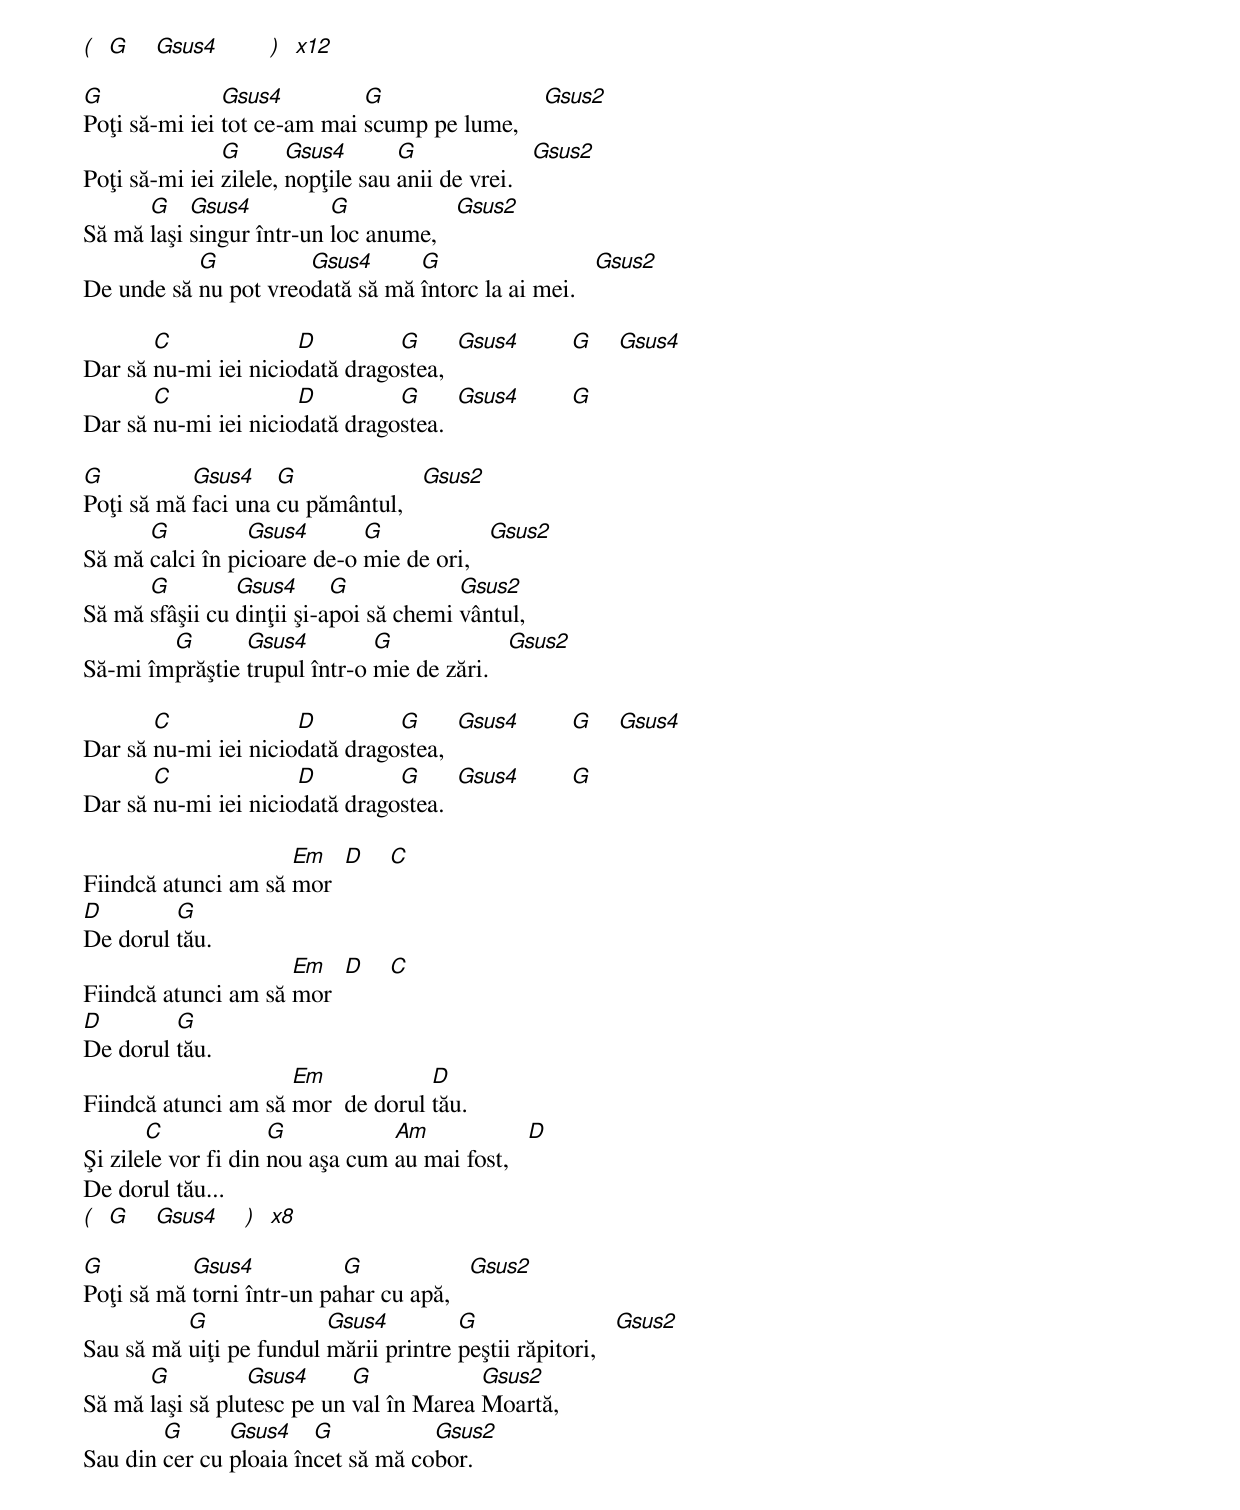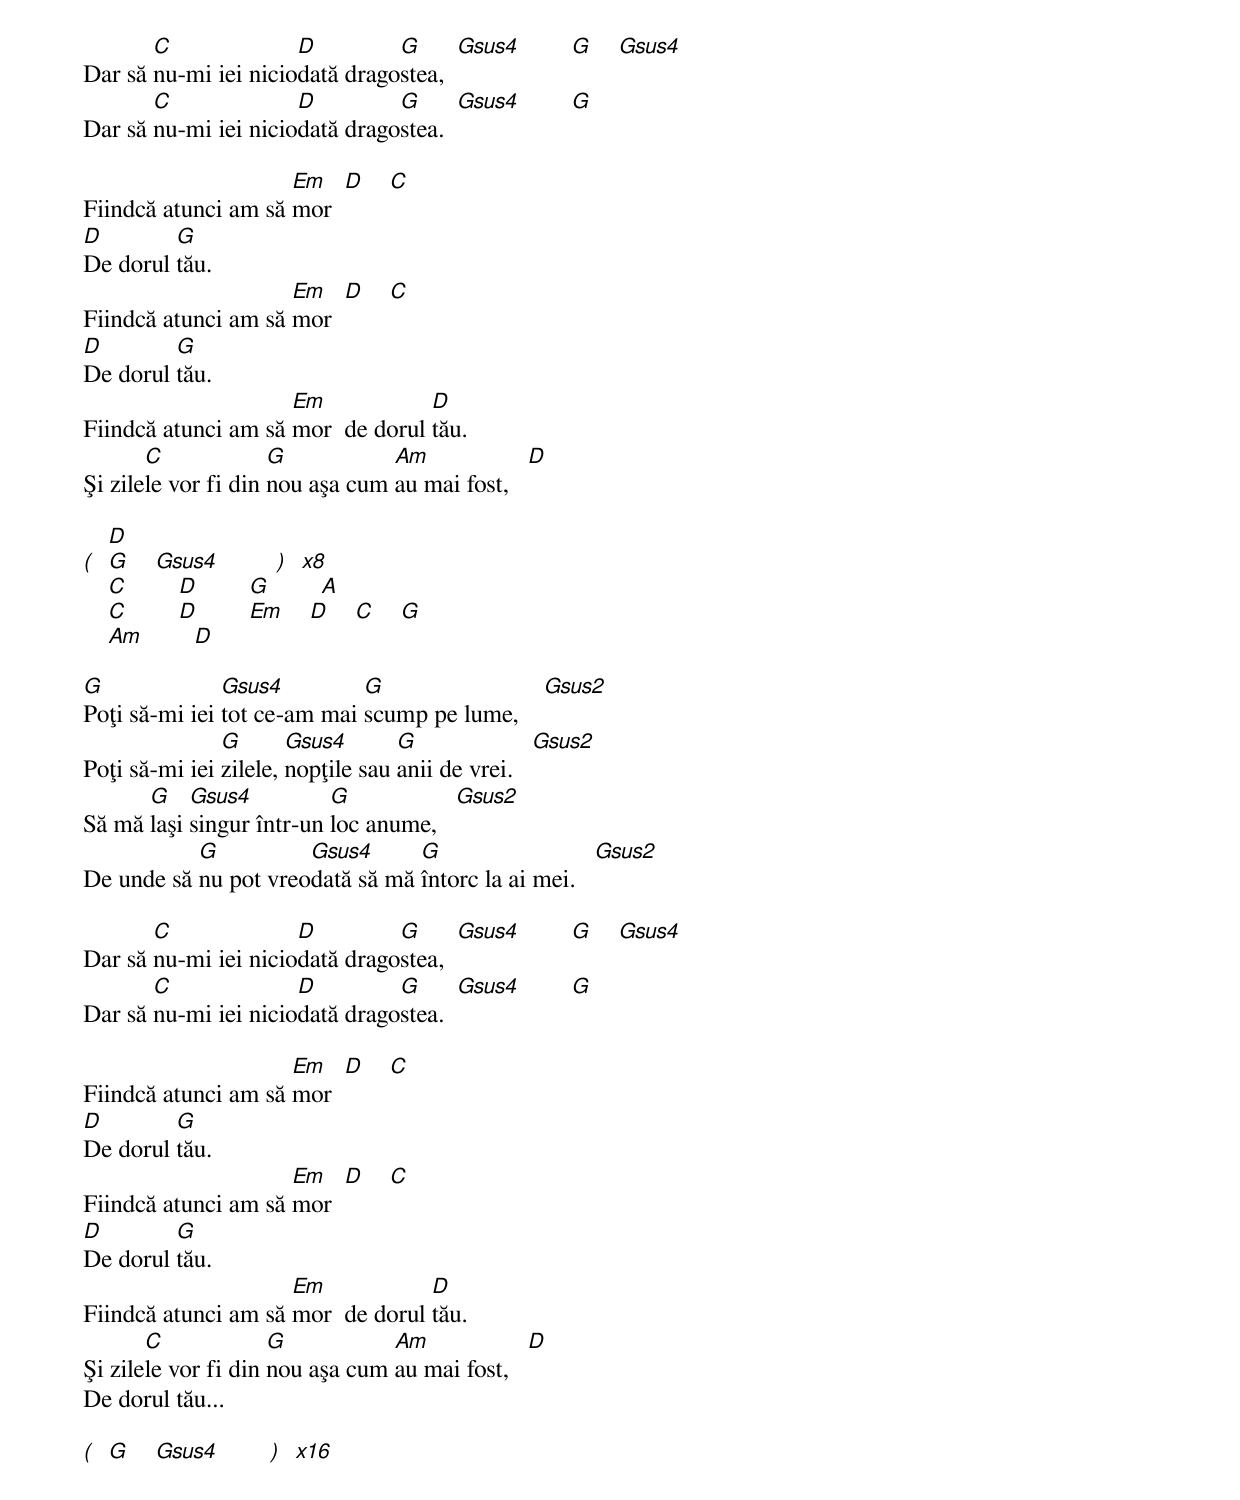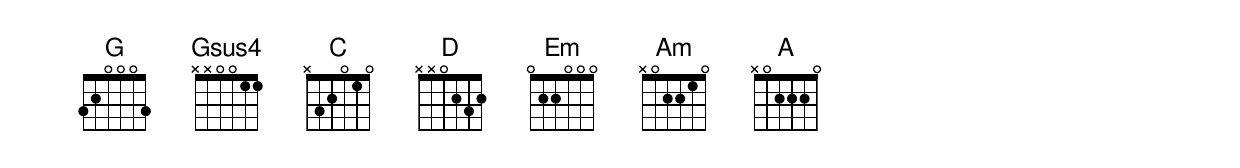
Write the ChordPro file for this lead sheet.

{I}
[(]  [G]    [Gsus4]        [)]  [x12]

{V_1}
[G]Poţi să-mi iei [Gsus4]tot ce-am mai [G]scump pe lume,    [Gsus2]
Poţi să-mi iei [G]zilele, [Gsus4]nopţile sau [G]anii de vrei.   [Gsus2]
Să mă [G]laşi [Gsus4]singur într-un [G]loc anume,   [Gsus2]
De unde să [G]nu pot vreo[Gsus4]dată să mă [G]întorc la ai mei.   [Gsus2]

{C}
Dar să [C]nu-mi iei nicio[D]dată drago[G]stea,  [Gsus4]        [G]    [Gsus4]
Dar să [C]nu-mi iei nicio[D]dată drago[G]stea.  [Gsus4]        [G]

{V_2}
[G]Poţi să mă [Gsus4]faci una [G]cu pământul,   [Gsus2]
Să mă [G]calci în pi[Gsus4]cioare de-o [G]mie de ori,   [Gsus2]
Să mă [G]sfâşii cu [Gsus4]dinţii şi-a[G]poi să chemi [Gsus2]vântul,
Să-mi îm[G]prăştie [Gsus4]trupul într-o [G]mie de zări.   [Gsus2]

{C}
Dar să [C]nu-mi iei nicio[D]dată drago[G]stea,  [Gsus4]        [G]    [Gsus4]
Dar să [C]nu-mi iei nicio[D]dată drago[G]stea.  [Gsus4]        [G]

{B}
Fiindcă atunci am să [Em]mor  [D]    [C]
[D]De dorul [G]tău.
Fiindcă atunci am să [Em]mor  [D]    [C]
[D]De dorul [G]tău.
Fiindcă atunci am să [Em]mor  de dorul [D]tău.
Şi zile[C]le vor fi din [G]nou aşa cum [Am]au mai fost,   [D]
De dorul tău...
[(]  [G]    [Gsus4]    [)]  [x8]

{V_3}
[G]Poţi să mă [Gsus4]torni într-un pa[G]har cu apă,   [Gsus2]
Sau să mă [G]uiţi pe fundul [Gsus4]mării printre [G]peştii răpitori,   [Gsus2]
Să mă [G]laşi să plu[Gsus4]tesc pe un [G]val în Marea [Gsus2]Moartă,
Sau din [G]cer cu [Gsus4]ploaia în[G]cet să mă co[Gsus2]bor.

{C}
Dar să [C]nu-mi iei nicio[D]dată drago[G]stea,  [Gsus4]        [G]    [Gsus4]
Dar să [C]nu-mi iei nicio[D]dată drago[G]stea.  [Gsus4]        [G]

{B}
Fiindcă atunci am să [Em]mor  [D]    [C]
[D]De dorul [G]tău.
Fiindcă atunci am să [Em]mor  [D]    [C]
[D]De dorul [G]tău.
Fiindcă atunci am să [Em]mor  de dorul [D]tău.
Şi zile[C]le vor fi din [G]nou aşa cum [Am]au mai fost,   [D]

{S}
    [D]
[(]  [G]    [Gsus4]         [)]  [x8]
    [C]        [D]        [G]        [A]
    [C]        [D]        [Em]    [D]    [C]    [G]
    [Am]        [D]

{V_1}
[G]Poţi să-mi iei [Gsus4]tot ce-am mai [G]scump pe lume,    [Gsus2]
Poţi să-mi iei [G]zilele, [Gsus4]nopţile sau [G]anii de vrei.   [Gsus2]
Să mă [G]laşi [Gsus4]singur într-un [G]loc anume,   [Gsus2]
De unde să [G]nu pot vreo[Gsus4]dată să mă [G]întorc la ai mei.   [Gsus2]

{C}
Dar să [C]nu-mi iei nicio[D]dată drago[G]stea,  [Gsus4]        [G]    [Gsus4]
Dar să [C]nu-mi iei nicio[D]dată drago[G]stea.  [Gsus4]        [G]

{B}
Fiindcă atunci am să [Em]mor  [D]    [C]
[D]De dorul [G]tău.
Fiindcă atunci am să [Em]mor  [D]    [C]
[D]De dorul [G]tău.
Fiindcă atunci am să [Em]mor  de dorul [D]tău.
Şi zile[C]le vor fi din [G]nou aşa cum [Am]au mai fost,   [D]
De dorul tău...

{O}
[(]  [G]    [Gsus4]        [)]  [x16]
